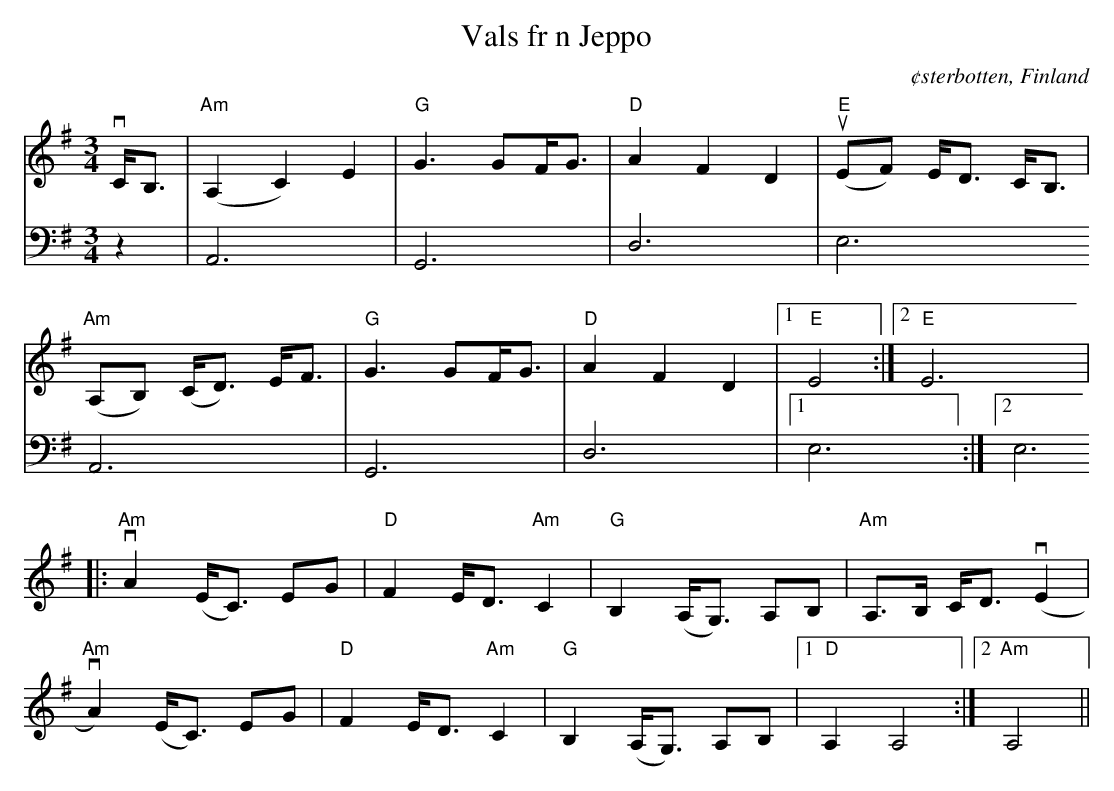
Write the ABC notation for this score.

X:1
T:Vals fr n Jeppo
O:¢sterbotten, Finland
M:3/4
L:1/8
K:Ador
V:1
vC<B, | "Am"(A,2 C2) E2 |"G" G3/1GF<G |"D" A2 F2 D2 | "E" u(EF) E<D C<B, |
  "Am"(A,B,) (C<D) E<F  | "G" G3/1GF<G |  "D" A2 F2 D2 |1 "E" E4:|2 "E" E6 |
|: "Am" vA2 (E<C) EG | "D" F2 E<D "Am"C2 | "G"B,2 (A,<G,) A,B, | "Am"A,>B, C<D (vE2 |
   "Am" vA2)(E<C) EG | "D"F2 E<D "Am"C2 | "G"B,2 (A,<G,) A,B, |1 "D"A,2 A,4 :|2 "Am" A,4 ||
V:2
z2 | A,,6 | G,,6 | D,6 |E,6
 A,,6 | G,,6 | D,6 |1 E,6 :|2 E,6 |
